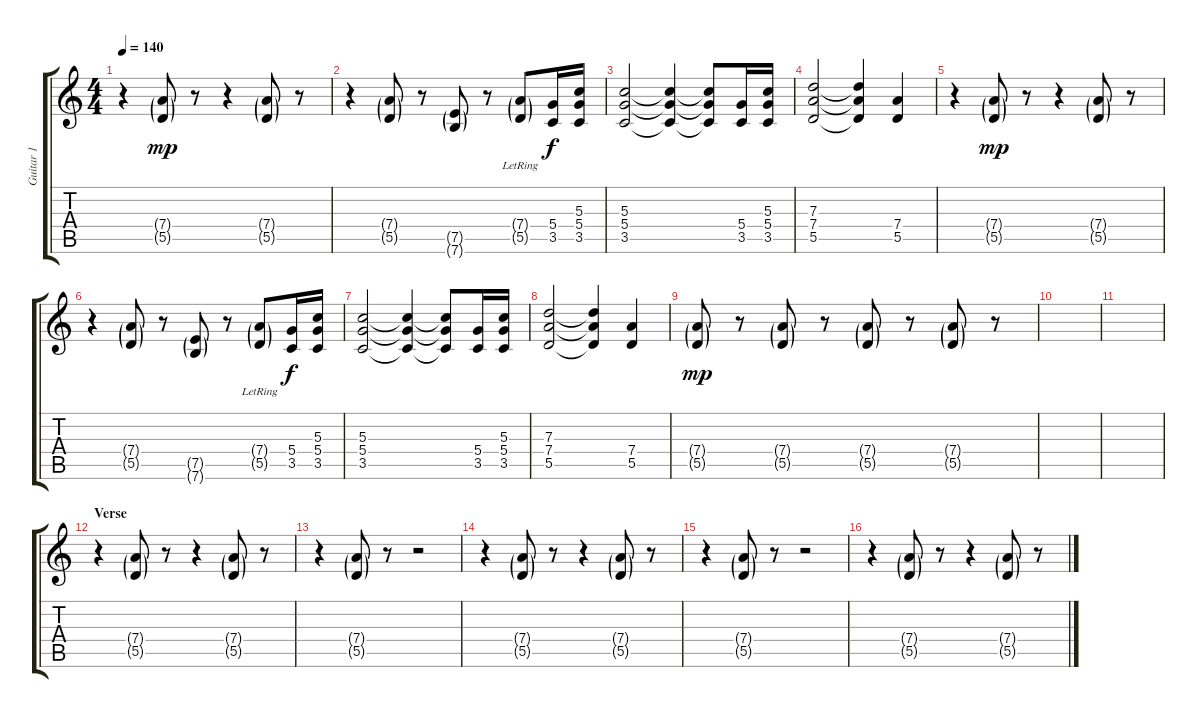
\track ("Guitar 1" "Guitar 1") {instrument distortionguitar}
\staff {score tabs}
\tuning (E4 B3 G3 D3 A2 E2) {hide}
\ts (4 4)
\tempo 140
\clef g2
\ks c
r.4{dy f} (7.4{g} 5.5{g}).8{dy mp} r.8 r.4 (7.4{g} 5.5{g}).8 r.8 |
r.4 (7.4{g} 5.5{g}).8 r.8 (7.5{g} 7.6{g}).8 r.8 (7.4{g lr} 5.5{g}).8 (5.4 3.5).16{dy f} (5.3 5.4 3.5).16 |
(5.3 5.4 3.5).2 (5.3{t} 5.4{t} 3.5{t}).4 (5.3{t} 5.4{t} 3.5{t}).8 (5.4 3.5).16 (5.3 5.4 3.5).16 |
(7.3 7.4 5.5).2 (7.3{t} 7.4{t} 5.5{t}).4 (7.4 5.5).4 |
r.4 (7.4{g} 5.5{g}).8{dy mp} r.8 r.4 (7.4{g} 5.5{g}).8 r.8 |
r.4 (7.4{g} 5.5{g}).8 r.8 (7.5{g} 7.6{g}).8 r.8 (7.4{g lr} 5.5{g}).8 (5.4 3.5).16{dy f} (5.3 5.4 3.5).16 |
(5.3 5.4 3.5).2 (5.3{t} 5.4{t} 3.5{t}).4 (5.3{t} 5.4{t} 3.5{t}).8 (5.4 3.5).16 (5.3 5.4 3.5).16 |
(7.3 7.4 5.5).2 (7.3{t} 7.4{t} 5.5{t}).4 (7.4 5.5).4 |
(7.4{g} 5.5{g}).8{dy mp} r.8 (7.4{g} 5.5{g}).8 r.8 (7.4{g} 5.5{g}).8 r.8 (7.4{g} 5.5{g}).8 r.8 |
|
|
\section ("" "Verse")
r.4 (7.4{g} 5.5{g}).8 r.8 r.4 (7.4{g} 5.5{g}).8 r.8 |
r.4 (7.4{g} 5.5{g}).8 r.8 r.2 |
r.4 (7.4{g} 5.5{g}).8 r.8 r.4 (7.4{g} 5.5{g}).8 r.8 |
r.4 (7.4{g} 5.5{g}).8 r.8 r.2 |
r.4 (7.4{g} 5.5{g}).8 r.8 r.4 (7.4{g} 5.5{g}).8 r.8
